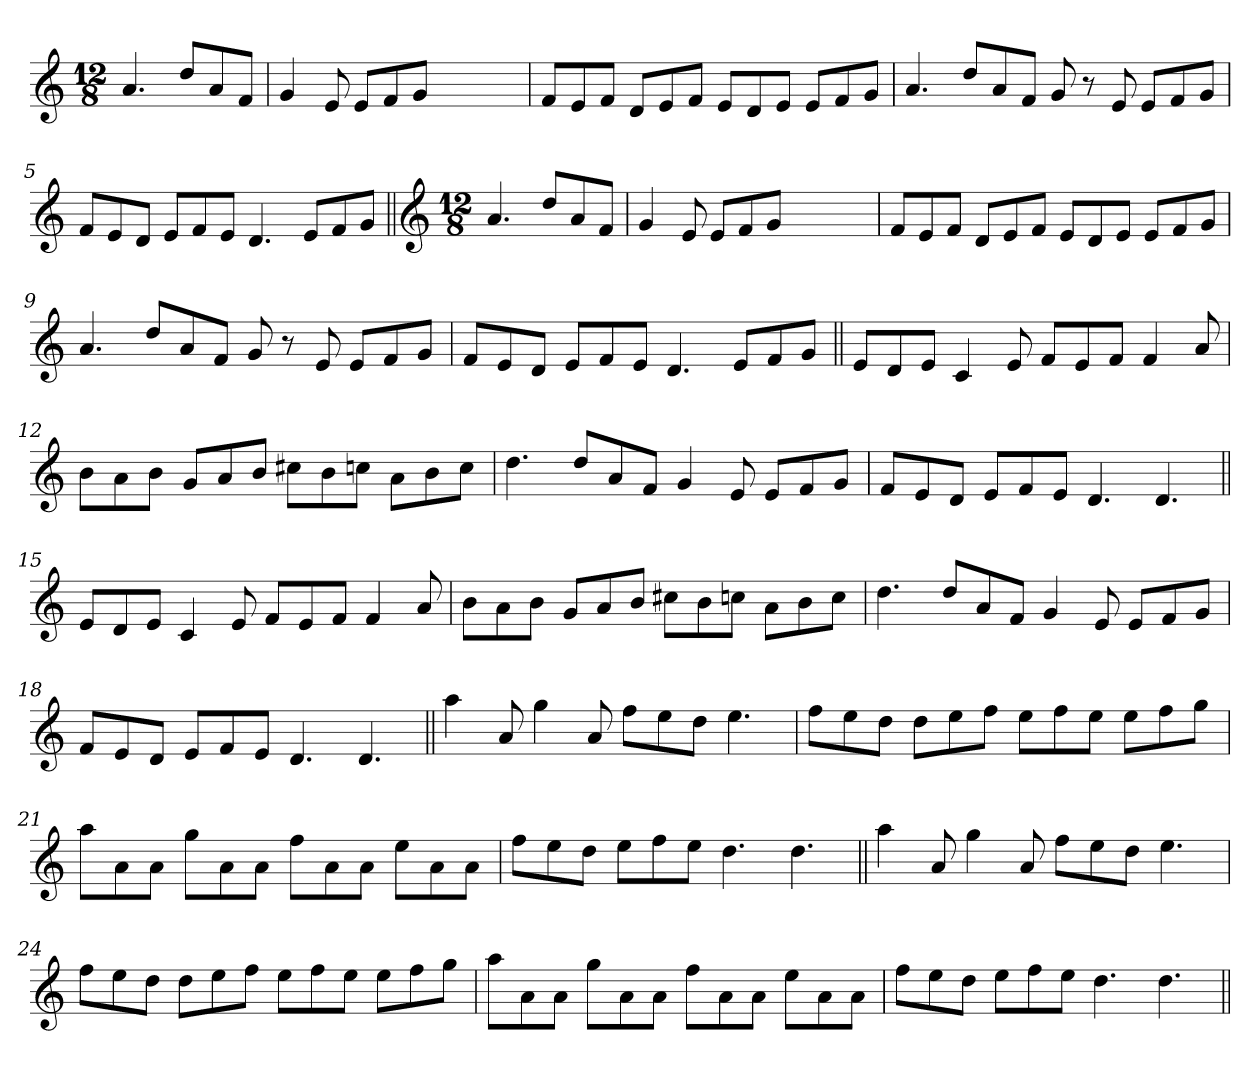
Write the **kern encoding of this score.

**kern
*part1
*staff1
*clefG2
*k[]
*M12/8
=1
4.a/
8dd/L
8a/
8f/J
=2
4g/
8e/
8e/L
8f/
8g/J
2.ryy
=3
8f/L
8e/
8f/J
8d/L
8e/
8f/J
8e/L
8d/
8e/J
8e/L
8f/
8g/J
=4
4.a/
8dd/L
8a/
8f/J
8g/
8r
8e/
8e/L
8f/
8g/J
!!LO:LB:g=z
=5
8f/L
8e/
8d/J
8e/L
8f/
8e/J
4.d/
8e/L
8f/
8g/J
=6||
*clefG2
*M12/8
4.a/
8dd/L
8a/
8f/J
=7
4g/
8e/
8e/L
8f/
8g/J
2.ryy
=8
8f/L
8e/
8f/J
8d/L
8e/
8f/J
8e/L
8d/
8e/J
8e/L
8f/
8g/J
!!LO:LB:g=z
=9
4.a/
8dd/L
8a/
8f/J
8g/
8r
8e/
8e/L
8f/
8g/J
=10
8f/L
8e/
8d/J
8e/L
8f/
8e/J
4.d/
8e/L
8f/
8g/J
=11||
8e/L
8d/
8e/J
4c/
8e/
8f/L
8e/
8f/J
4f/
8a/
=12
8b\L
8a\
8b\J
8g/L
8a/
8b/J
8cc#X\L
8b\
8ccn\J
8a\L
8b\
8cc\J
!!LO:LB:g=z
=13
4.dd\
8dd/L
8a/
8f/J
4g/
8e/
8e/L
8f/
8g/J
=14
8f/L
8e/
8d/J
8e/L
8f/
8e/J
4.d/
4.d/
=15||
8e/L
8d/
8e/J
4c/
8e/
8f/L
8e/
8f/J
4f/
8a/
=16
8b\L
8a\
8b\J
8g/L
8a/
8b/J
8cc#X\L
8b\
8ccn\J
8a\L
8b\
8cc\J
!!LO:LB:g=z
=17
4.dd\
8dd/L
8a/
8f/J
4g/
8e/
8e/L
8f/
8g/J
=18
8f/L
8e/
8d/J
8e/L
8f/
8e/J
4.d/
4.d/
=19||
4aa\
8a/
4gg\
8a/
8ff\L
8ee\
8dd\J
4.ee\
=20
8ff\L
8ee\
8dd\J
8dd\L
8ee\
8ff\J
8ee\L
8ff\
8ee\J
8ee\L
8ff\
8gg\J
!!LO:LB:g=z
=21
8aa\L
8a\
8a\J
8gg\L
8a\
8a\J
8ff\L
8a\
8a\J
8ee\L
8a\
8a\J
=22
8ff\L
8ee\
8dd\J
8ee\L
8ff\
8ee\J
4.dd\
4.dd\
=23||
4aa\
8a/
4gg\
8a/
8ff\L
8ee\
8dd\J
4.ee\
=24
8ff\L
8ee\
8dd\J
8dd\L
8ee\
8ff\J
8ee\L
8ff\
8ee\J
8ee\L
8ff\
8gg\J
!!LO:LB:g=z
=25
8aa\L
8a\
8a\J
8gg\L
8a\
8a\J
8ff\L
8a\
8a\J
8ee\L
8a\
8a\J
=26
8ff\L
8ee\
8dd\J
8ee\L
8ff\
8ee\J
4.dd\
4.dd\
=||
*-
